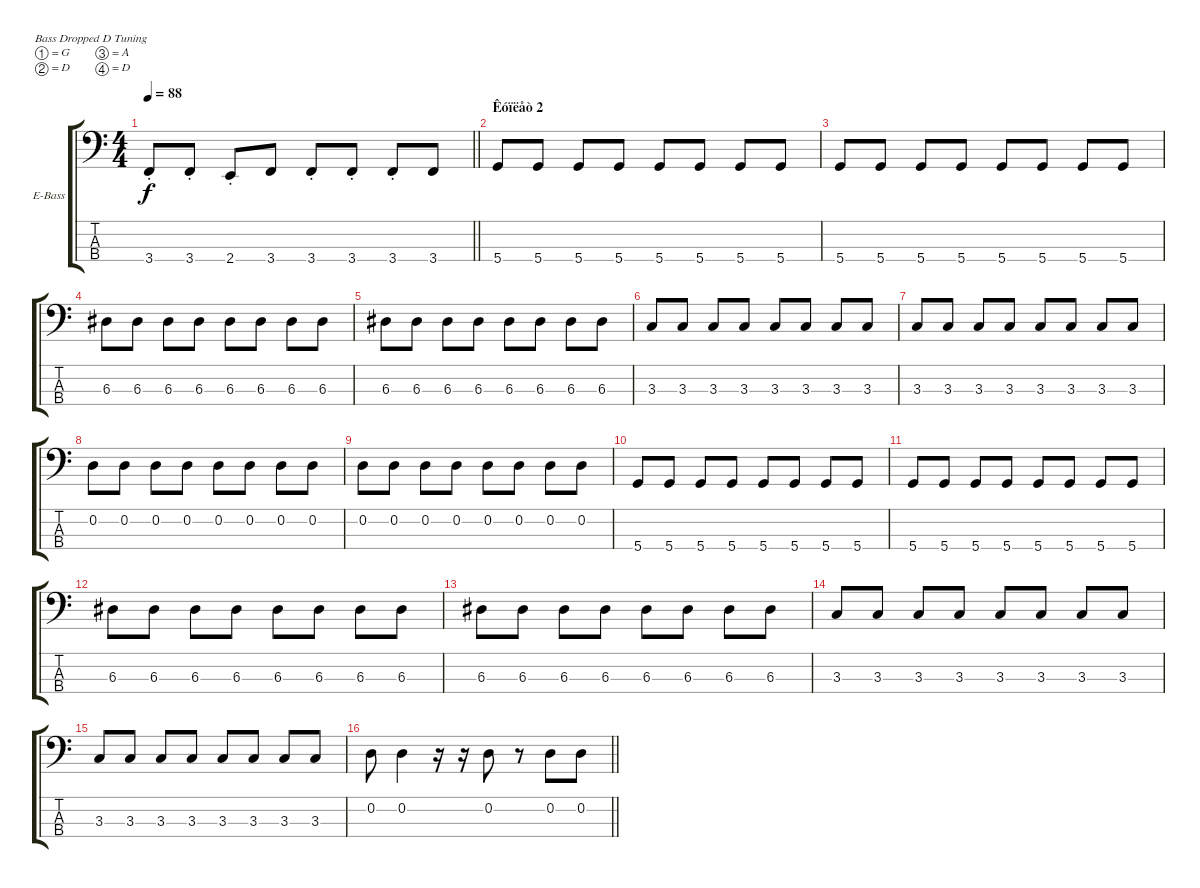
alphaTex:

\bracketExtendMode groupsimilarinstruments
\firstSystemTrackNameOrientation horizontal
\otherSystemsTrackNameOrientation horizontal
\track ("Bass" "E-Bass") {instrument electricbassfinger}
\staff {score tabs}
\tuning (G2 D2 A1 D1)
\ts (4 4)
\tempo 88
\clef f4
\barLineRight lightlight
\ks c
3.4{st}.8{dy f} 3.4{st}.8 2.4{st}.8 3.4.8 3.4{st}.8 3.4{st}.8 3.4{st}.8 3.4.8 |
\section ("" "Êóïëåò 2")
5.4.8 5.4.8 5.4.8 5.4.8 5.4.8 5.4.8 5.4.8 5.4.8 |
5.4.8 5.4.8 5.4.8 5.4.8 5.4.8 5.4.8 5.4.8 5.4.8 |
6.3.8 6.3.8 6.3.8 6.3.8 6.3.8 6.3.8 6.3.8 6.3.8 |
6.3.8 6.3.8 6.3.8 6.3.8 6.3.8 6.3.8 6.3.8 6.3.8 |
3.3.8 3.3.8 3.3.8 3.3.8 3.3.8 3.3.8 3.3.8 3.3.8 |
3.3.8 3.3.8 3.3.8 3.3.8 3.3.8 3.3.8 3.3.8 3.3.8 |
0.2.8 0.2.8 0.2.8 0.2.8 0.2.8 0.2.8 0.2.8 0.2.8 |
0.2.8 0.2.8 0.2.8 0.2.8 0.2.8 0.2.8 0.2.8 0.2.8 |
5.4.8 5.4.8 5.4.8 5.4.8 5.4.8 5.4.8 5.4.8 5.4.8 |
5.4.8 5.4.8 5.4.8 5.4.8 5.4.8 5.4.8 5.4.8 5.4.8 |
6.3.8 6.3.8 6.3.8 6.3.8 6.3.8 6.3.8 6.3.8 6.3.8 |
6.3.8 6.3.8 6.3.8 6.3.8 6.3.8 6.3.8 6.3.8 6.3.8 |
3.3.8 3.3.8 3.3.8 3.3.8 3.3.8 3.3.8 3.3.8 3.3.8 |
3.3.8 3.3.8 3.3.8 3.3.8 3.3.8 3.3.8 3.3.8 3.3.8 |
\barLineRight lightlight
0.2.8 0.2.4 r.16 r.16 0.2.8 r.8 0.2.8 0.2.8
